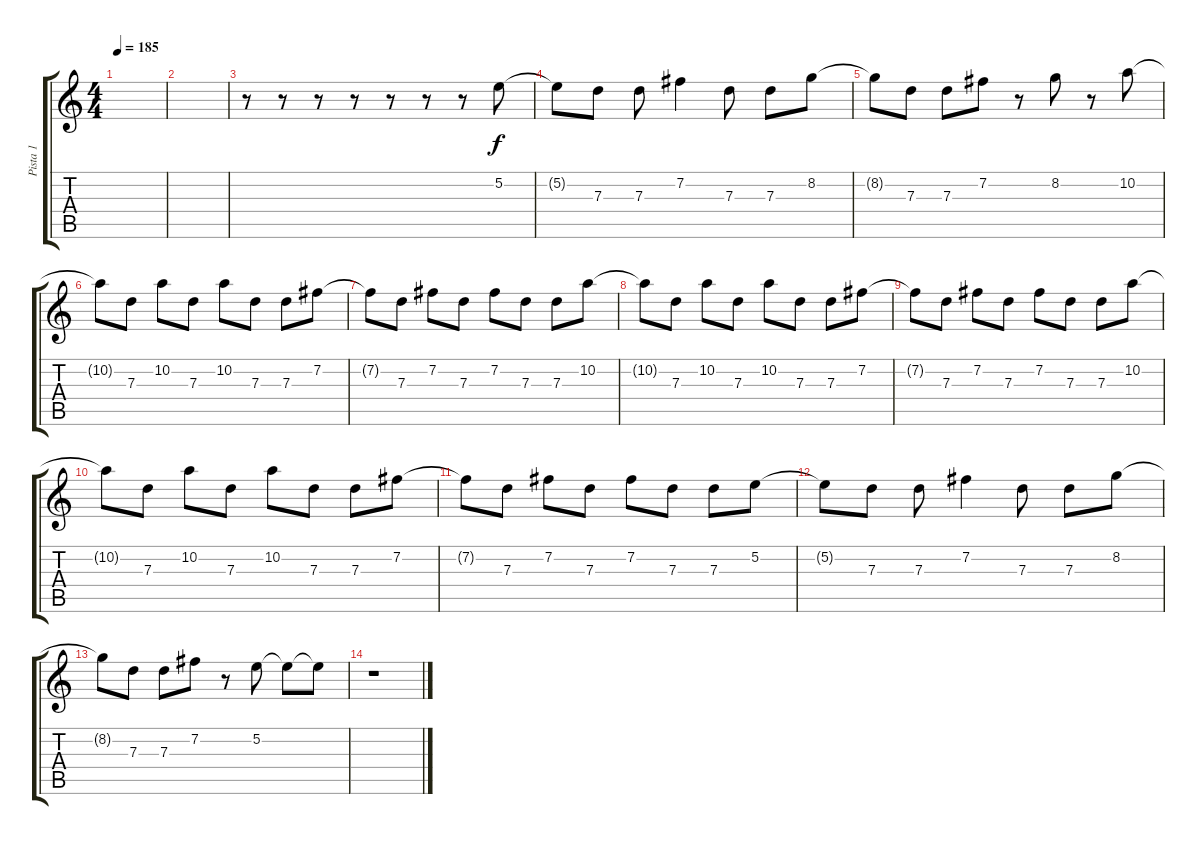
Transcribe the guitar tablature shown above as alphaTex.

\track ("Pista 1" "Pista 1") {instrument distortionguitar}
\staff {score tabs}
\tuning (E4 B3 G3 D3 A2 E2) {hide}
\ts (4 4)
\tempo 185
\clef g2
\ks c
|
|
r.8 r.8 r.8 r.8 r.8 r.8 r.8 5.2.8 |
5.2{t}.8 7.3.8 7.3.8 7.2.4 7.3.8 7.3.8 8.2.8 |
8.2{t}.8 7.3.8 7.3.8 7.2.8 r.8 8.2.8 r.8 10.2.8 |
10.2{t}.8 7.3.8 10.2.8 7.3.8 10.2.8 7.3.8 7.3.8 7.2.8 |
7.2{t}.8 7.3.8 7.2.8 7.3.8 7.2.8 7.3.8 7.3.8 10.2.8 |
10.2{t}.8 7.3.8 10.2.8 7.3.8 10.2.8 7.3.8 7.3.8 7.2.8 |
7.2{t}.8 7.3.8 7.2.8 7.3.8 7.2.8 7.3.8 7.3.8 10.2.8 |
10.2{t}.8 7.3.8 10.2.8 7.3.8 10.2.8 7.3.8 7.3.8 7.2.8 |
7.2{t}.8 7.3.8 7.2.8 7.3.8 7.2.8 7.3.8 7.3.8 5.2.8 |
5.2{t}.8 7.3.8 7.3.8 7.2.4 7.3.8 7.3.8 8.2.8 |
8.2{t}.8 7.3.8 7.3.8 7.2.8 r.8 5.2.8 5.2{t}.8 5.2{t}.8 |
r.1
